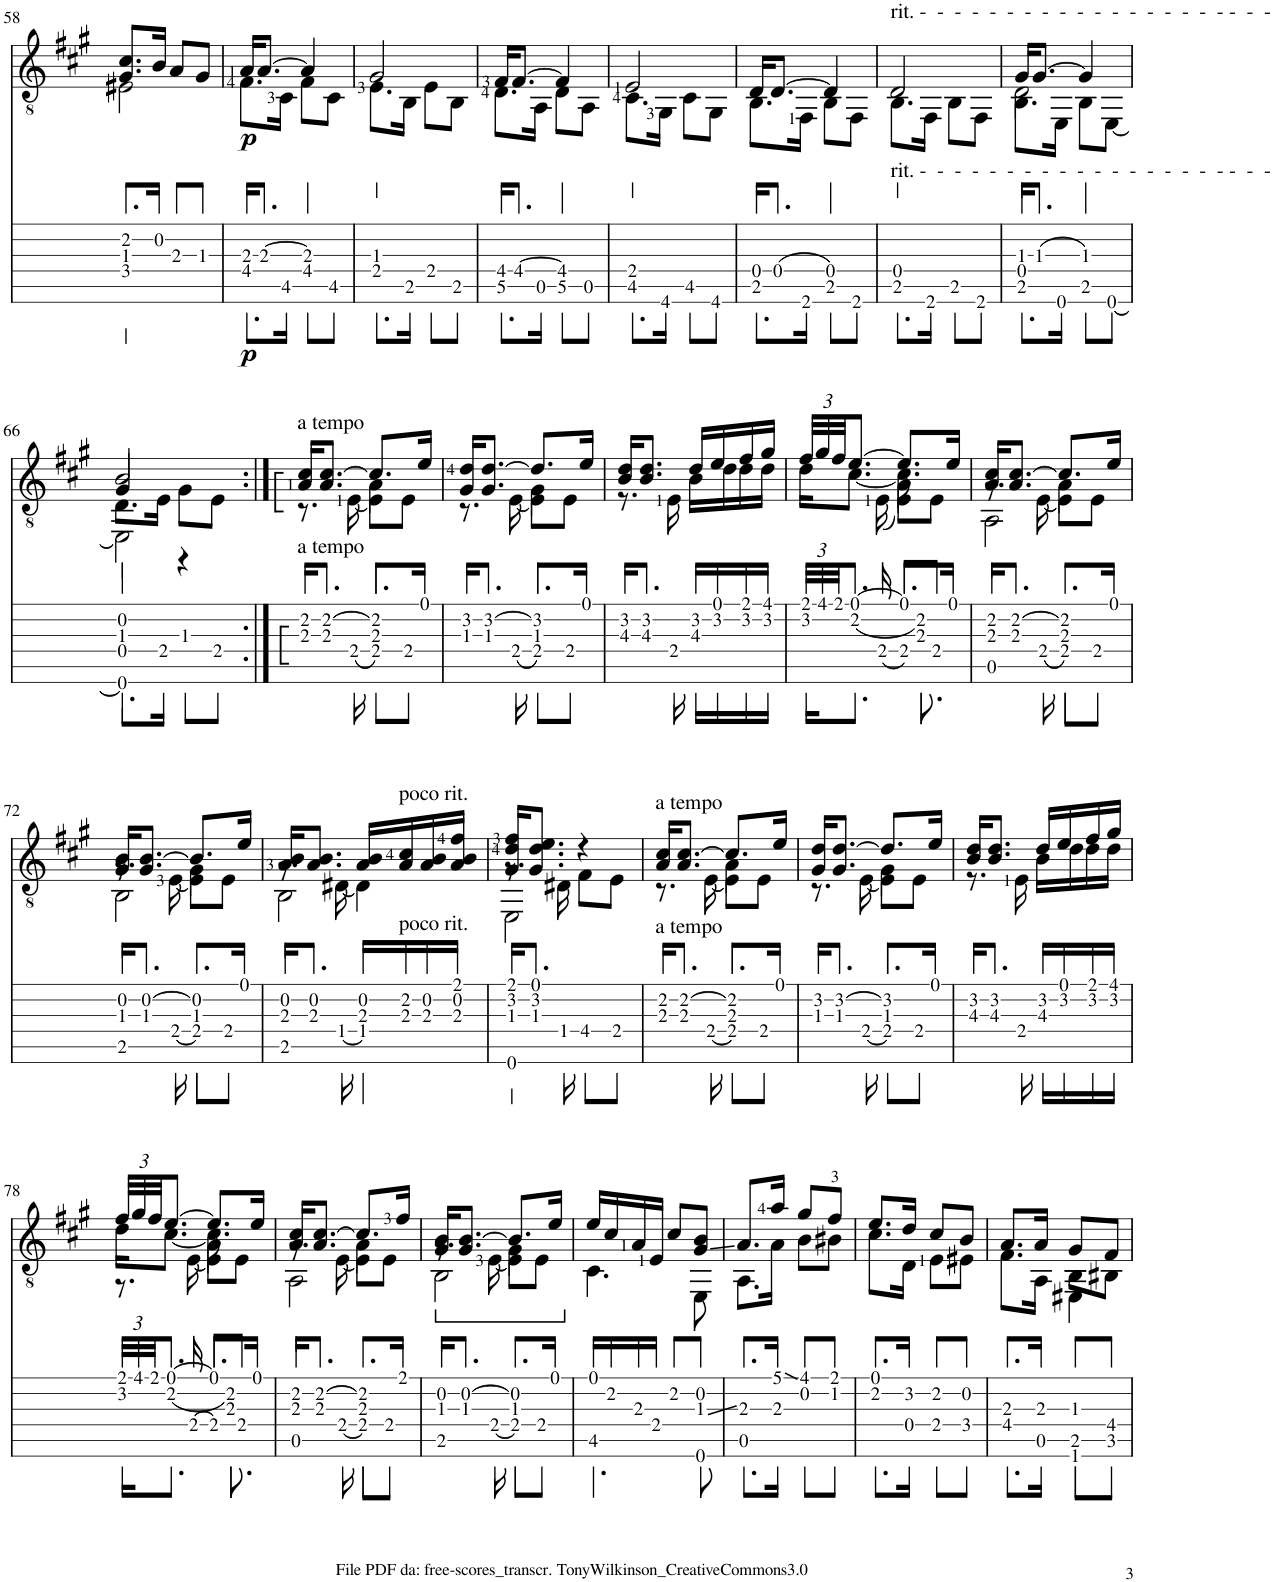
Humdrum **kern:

**kern	**dynam	**kern	**dynam
*part2	*part2	*part1	*part1
*staff2	*staff2	*staff1	*staff1
*I"Chitarra classica (Intavolatura)	*	*I"Guitar	*
!!LO:PB:g=z
*	*	*clefGv2	*
*k[f#c#g#]	*	*k[f#c#g#]	*
*M2/4	*	*M2/4	*
=58	=58	=58	=58
*^	*	*^	*
8.G#/ 8.c#/L	2E#X\	.	8.G#/ 8.c#/L	2E#X\	.
16B/Jk	.	.	16B/Jk	.	.
8A/L	.	.	8A/L	.	.
8G#/J	.	.	8G#/J	.	.
=59	=59	=59	=59	=59	=59
!	!	!LO:DY:b	!	!	!LO:DY:b
16A/KL	8.F#\L	p	16A/KL	8.F#\L	p
[8.A/J	.	.	[8.A/J	.	.
.	16C#\Jk	.	.	16C#\Jk	.
4A/]	8F#\L	.	4A/]	8F#\L	.
.	8C#\J	.	.	8C#\J	.
=60	=60	=60	=60	=60	=60
2G#/	8.E\L	.	2G#/	8.E\L	.
.	16BB\Jk	.	.	16BB\Jk	.
.	8E\L	.	.	8E\L	.
.	8BB\J	.	.	8BB\J	.
=61	=61	=61	=61	=61	=61
16F#/KL	8.D\L	.	16F#/KL	8.D\L	.
[8.F#/J	.	.	[8.F#/J	.	.
.	16AA\Jk	.	.	16AA\Jk	.
4F#/]	8D\L	.	4F#/]	8D\L	.
.	8AA\J	.	.	8AA\J	.
=62	=62	=62	=62	=62	=62
2E/	8.C#\L	.	2E/	8.C#\L	.
.	16GG#\Jk	.	.	16GG#\Jk	.
.	8C#\L	.	.	8C#\L	.
.	8GG#\J	.	.	8GG#\J	.
=63	=63	=63	=63	=63	=63
16D/KL	8.BB\L	.	16D/KL	8.BB\L	.
[8.D/J	.	.	[8.D/J	.	.
.	16FF#\Jk	.	.	16FF#\Jk	.
4D/]	8BB\L	.	4D/]	8BB\L	.
.	8FF#\J	.	.	8FF#\J	.
=64	=64	=64	=64	=64	=64
!	!	!	!LO:TX:a:t=rit. -  -  -  -  -  -  -  -  -  -  -  -  -  -  -  -  -  - -  -  -	!	!
!LO:TX:a:t=rit. -  -  -  -  -  -  -  -  -  -  -  -  -  -  -  -  -  - -  -  -	!	!	!	!	!
2D/	8.BB\L	.	2D/	8.BB\L	.
.	16FF#\Jk	.	.	16FF#\Jk	.
.	8BB\L	.	.	8BB\L	.
.	8FF#\J	.	.	8FF#\J	.
=65	=65	=65	=65	=65	=65
*	*^	*	*	*^	*
16G#/KL	8.BB\L	2D/	.	16G#/KL	8.BB\L	2D\	.
[8.G#/J	.	.	.	[8.G#/J	.	.	.
.	16EE\Jk	.	.	.	16EE\Jk	.	.
4G#/]	8BB\L	.	.	4G#/]	8BB\L	.	.
.	[8EE\J	.	.	.	[8EE\J	.	.
!!LO:LB:g=z
=66	=66	=66	=66	=66	=66	=66	=66
*	*	*^	*	*	*	*^	*
2B/	2EE\]	4G#/	8.D\L	.	2B/	2EE\]	4G#/	8.D\L	.
.	.	.	16E\Jk	.	.	.	.	16E\Jk	.
.	.	4r	8G#\L	.	.	.	4r	8G#\L	.
.	.	.	8E\J	.	.	.	.	8E\J	.
=67:|!	=67:|!	=67:|!	=67:|!	=67:|!	=67:|!	=67:|!	=67:|!	=67:|!	=67:|!
!	!	!	!	!	!LO:TX:a:t=a tempo	!	!	!	!
!LO:TX:a:t=a tempo	!	!	!	!	!	!	!	!	!
*	*	*v	*v	*	*	*	*	*	*
*	*	*	*	*	*	*v	*v	*
16A/:: 16c#/::KL	8.r	4ryy	.	16A/:: 16c#/::KL	8.r	4ryy	.
8.A/ [8.c#/J	.	.	.	8.A/ [8.c#/J	.	.	.
.	[16E\	.	.	.	[16E\	.	.
8.c#/L]	8E\L]	4A/	.	8.c#/L]	8E\L]	4A\	.
.	8E\J	.	.	.	8E\J	.	.
16e/Jk	.	.	.	16e/Jk	.	.	.
=68	=68	=68	=68	=68	=68	=68	=68
16G#/ 16d/KL	8.r	4ryy	.	16G#/ 16d/KL	8.r	4ryy	.
8.G#/ [8.d/J	.	.	.	8.G#/ [8.d/J	.	.	.
.	[16E\	.	.	.	[16E\	.	.
8.d/L]	8E\L]	4G#/	.	8.d/L]	8E\L]	4G#\	.
.	8E\J	.	.	.	8E\J	.	.
16e/Jk	.	.	.	16e/Jk	.	.	.
*	*v	*v	*	*	*	*	*
*	*	*	*	*v	*v	*
=69	=69	=69	=69	=69	=69
16B/ 16d/KL	8.r	.	16B/ 16d/KL	8.r	.
8.B/ 8.d/J	.	.	8.B/ 8.d/J	.	.
.	16E\	.	.	16E\	.
16d/LL	16B\LL	.	16d/LL	16B\LL	.
16e/	16d\	.	16e/	16d\	.
16f#/	16d\	.	16f#/	16d\	.
16g#/JJ	16d\JJ	.	16g#/JJ	16d\JJ	.
*v	*v	*	*	*	*
*	*	*v	*v	*
=70	=70	=70	=70
*Xbrackettup	*	*Xbrackettup	*
*^	*	*^	*
*	*^	*	*	*^	*
*	*	*^	*	*	*	*^	*
48f#/LLL	16d\KL	8.r	4ryy	.	48f#/LLL	16d\KL	8.ryy	4ryy	.
48g#/	.	.	.	.	48g#/	.	.	.	.
48f#/JJ	.	.	.	.	48f#/JJ	.	.	.	.
[8.e/J	[8.c#\J	.	.	.	[8.e/J	[8.c#\J	.	.	.
.	.	(16E/	.	.	.	.	(16E\	.	.
8.e/L]	8.c#\]	8E/L)	4A\	.	8.e/L]	8.c#\]	8E\L)	4A\	.
.	.	8E/J	.	.	.	.	8E\J	.	.
16e/Jk	16ryy	.	.	.	16e/Jk	16ryy	.	.	.
=71	=71	=71	=71	=71	=71	=71	=71	=71	=71
16A/ 16c#/KL	8.r	2AA/	4ryy	.	16A/ 16c#/KL	8.r	2AA\	4ryy	.
8.A/ [8.c#/J	.	.	.	.	8.A/ [8.c#/J	.	.	.	.
.	[16E\	.	.	.	.	[16E\	.	.	.
8.c#/L]	8E\L]	.	4A\	.	8.c#/L]	8E\L]	.	4A\	.
.	8E\J	.	.	.	.	8E\J	.	.	.
16e/Jk	.	.	.	.	16e/Jk	.	.	.	.
!!LO:LB:g=z	!!	!!	!!
=72	=72	=72	=72	=72	=72	=72	=72	=72	=72
16G#/ 16B/KL	8.r	2BB/	4ryy	.	16G#/ 16B/KL	8.r	2BB\	4ryy	.
8.G#/ [8.B/J	.	.	.	.	8.G#/ [8.B/J	.	.	.	.
.	[16E\	.	.	.	.	[16E\	.	.	.
8.B/L]	8E\L]	.	4G#\	.	8.B/L]	8E\L]	.	4G#\	.
.	8E\J	.	.	.	.	8E\J	.	.	.
16e/Jk	.	.	.	.	16e/Jk	.	.	.	.
*	*	*v	*v	*	*	*	*	*	*
*	*	*	*	*	*	*v	*v	*
=73	=73	=73	=73	=73	=73	=73	=73
16A/ 16B/KL	8.r	2BB/	.	16A/ 16B/KL	8.r	2BB\	.
8.A/ 8.B/J	.	.	.	8.A/ 8.B/J	.	.	.
.	[16D#X\	.	.	.	[16D#X\	.	.
16A/ 16B/LL	4D#\]	.	.	16A/ 16B/LL	4D#\]	.	.
!	!	!	!	!LO:TX:a:t=poco rit.	!	!	!
!LO:TX:a:t=poco rit.	!	!	!	!	!	!	!
16A/ 16c#/	.	.	.	16A/ 16c#/	.	.	.
16A/ 16B/	.	.	.	16A/ 16B/	.	.	.
16A/ 16B/ 16f#/JJ	.	.	.	16A/ 16B/ 16f#/JJ	.	.	.
=74	=74	=74	=74	=74	=74	=74	=74
16G#/ 16d/ 16f#/KL	8.r	2EE\	.	16G#/ 16d/ 16f#/KL	8.r	2EE\	.
8.G#/ 8.d/ 8.e/J	.	.	.	8.G#/ 8.d/ 8.e/J	.	.	.
.	16D#X\	.	.	.	16D#X\	.	.
4r	8F#\L	.	.	4r	8F#\L	.	.
.	8E\J	.	.	.	8E\J	.	.
=75	=75	=75	=75	=75	=75	=75	=75
!	!	!	!	!LO:TX:a:t=a tempo	!	!	!
!LO:TX:a:t=a tempo	!	!	!	!	!	!	!
16A/ 16c#/KL	8.r	4ryy	.	16A/ 16c#/KL	8.r	4ryy	.
8.A/ [8.c#/J	.	.	.	8.A/ [8.c#/J	.	.	.
.	[16E\	.	.	.	[16E\	.	.
8.c#/L]	8E\L]	4A/	.	8.c#/L]	8E\L]	4A\	.
.	8E\J	.	.	.	8E\J	.	.
16e/Jk	.	.	.	16e/Jk	.	.	.
=76	=76	=76	=76	=76	=76	=76	=76
16G#/ 16d/KL	8.r	4ryy	.	16G#/ 16d/KL	8.r	4ryy	.
8.G#/ [8.d/J	.	.	.	8.G#/ [8.d/J	.	.	.
.	[16E\	.	.	.	[16E\	.	.
8.d/L]	8E\L]	4G#/	.	8.d/L]	8E\L]	4G#\	.
.	8E\J	.	.	.	8E\J	.	.
16e/Jk	.	.	.	16e/Jk	.	.	.
*	*v	*v	*	*	*	*	*
*	*	*	*	*v	*v	*
=77	=77	=77	=77	=77	=77
16B/ 16d/KL	8.r	.	16B/ 16d/KL	8.r	.
8.B/ 8.d/J	.	.	8.B/ 8.d/J	.	.
.	16E\	.	.	16E\	.
16d/LL	16B\LL	.	16d/LL	16B\LL	.
16e/	16d\	.	16e/	16d\	.
16f#/	16d\	.	16f#/	16d\	.
16g#/JJ	16d\JJ	.	16g#/JJ	16d\JJ	.
!!LO:LB:g=z
=78	=78	=78	=78	=78	=78
*^	*^	*	*^	*^	*
48f#/LLL	16d\KL	8.r	4ryy	.	48f#/LLL	16d\KL	8.r	4ryy	.
48g#/	.	.	.	.	48g#/	.	.	.	.
48f#/JJ	.	.	.	.	48f#/JJ	.	.	.	.
[8.e/J	[8.c#\J	.	.	.	[8.e/J	[8.c#\J	.	.	.
.	.	[16E/	.	.	.	.	[16E\	.	.
8.e/L]	8.c#\]	8E/L]	4A\	.	8.e/L]	8.c#\]	8E\L]	4A\	.
.	.	8E/J	.	.	.	.	8E\J	.	.
16e/Jk	16ryy	.	.	.	16e/Jk	16ryy	.	.	.
=79	=79	=79	=79	=79	=79	=79	=79	=79	=79
16A/ 16c#/KL	8.r	2AA/	4ryy	.	16A/ 16c#/KL	8.r	2AA\	4ryy	.
8.A/ [8.c#/J	.	.	.	.	8.A/ [8.c#/J	.	.	.	.
.	[16E\	.	.	.	.	[16E\	.	.	.
8.c#/L]	8E\L]	.	4A\	.	8.c#/L]	8E\L]	.	4A\	.
.	8E\J	.	.	.	.	8E\J	.	.	.
16f#/Jk	.	.	.	.	16f#/Jk	.	.	.	.
=80	=80	=80	=80	=80	=80	=80	=80	=80	=80
*	*	*	*	*	*ped	*	*	*	*
16G#/ 16B/KL	8.r	2BB/	4ryy	.	16G#/ 16B/KL	8.r	2BB\	4ryy	.
8.G#/ [8.B/J	.	.	.	.	8.G#/ [8.B/J	.	.	.	.
.	[16E\	.	.	.	.	[16E\	.	.	.
8.B/L]	8E\L]	.	4G#\	.	8.B/L]	8E\L]	.	4G#\	.
.	8E\J	.	.	.	.	8E\J	.	.	.
16e/Jk	.	.	.	.	16e/Jk	.	.	.	.
*	*v	*v	*v	*	*	*	*	*	*
*	*	*	*v	*v	*v	*v	*
=81	=81	=81	=81	=81
*	*	*	*Xped	*
*	*	*	*^	*
16e/LL	4.C#\	.	16e/LL	4.C#\	.
16c#/	.	.	16c#/	.	.
16A/	.	.	16A/	.	.
16E/JJ	.	.	16E/JJ	.	.
8c#/L	.	.	8c#/L	.	.
8G#/ 8B/J	8EE\	.	8G#/ 8B/J	8EE\	.
=82	=82	=82	=82	=82	=82
8.A/L	8.AA\L	.	8.A/L	8.AA\L	.
16a/Jk	16A\Jk	.	16a/Jk	16A\Jk	.
8g#/L	8B\L	.	8g#/L	8B\L	.
8f#/J	8B#X\J	.	8f#/J	8B#X\J	.
=83	=83	=83	=83	=83	=83
8.e/L	8.c#\L	.	8.e/L	8.c#\L	.
16d/Jk	16D\Jk	.	16d/Jk	16D\Jk	.
8c#/L	8E\L	.	8c#/L	8E\L	.
8B/J	8E#X\J	.	8B/J	8E#X\J	.
=84	=84	=84	=84	=84	=84
*	*^	*	*	*^	*
8.A/L	8.F#\L	4ryy	.	8.A/L	8.F#\L	4ryy	.
16A/Jk	16AA\Jk	.	.	16A/Jk	16AA\Jk	.	.
8G#/L	8BB\L	4EE#X\	.	8G#/L	8BB\L	4EE#X\	.
8F#/J	8BB#X\J	.	.	8F#/J	8BB#X\J	.	.
*v	*v	*v	*	*	*	*	*
*	*	*v	*v	*v	*
=	=	=	=
*-	*-	*-	*-
